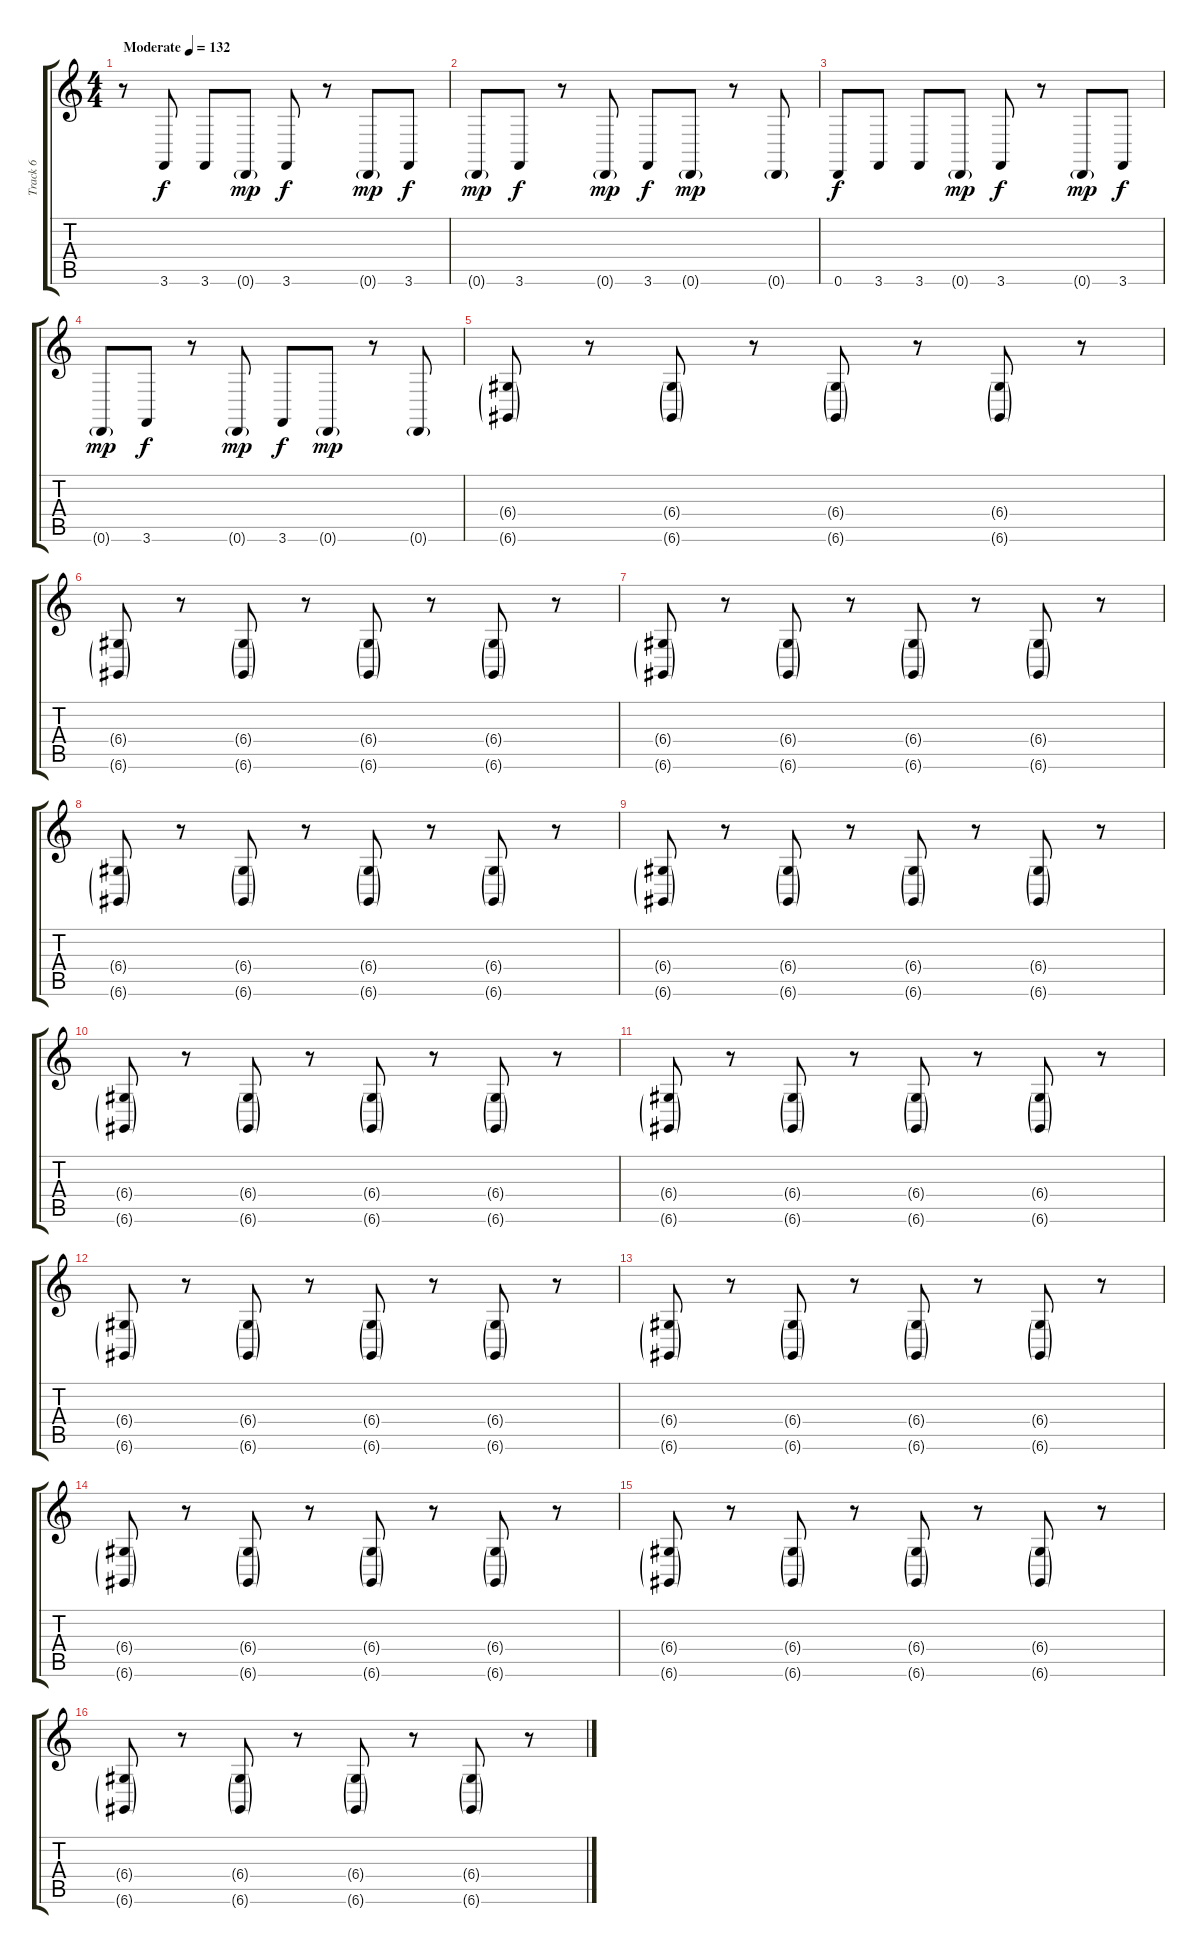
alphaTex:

\track ("Track 6" "Track 6") {instrument stringensemble1}
\staff {score tabs}
\tuning (E4 B3 G3 D3 A2 D2) {hide}
\ts (4 4)
\tempo (132 "Moderate")
\clef g2
\ks c
r.8{dy f instrument distortionguitar} 3.6.8 3.6.8 0.6{g}.8{dy mp} 3.6.8{dy f} r.8 0.6{g}.8{dy mp} 3.6.8{dy f} |
0.6{g}.8{dy mp} 3.6.8{dy f} r.8 0.6{g}.8{dy mp} 3.6.8{dy f} 0.6{g}.8{dy mp} r.8 0.6{g}.8 |
0.6.8{dy f} 3.6.8 3.6.8 0.6{g}.8{dy mp} 3.6.8{dy f} r.8 0.6{g}.8{dy mp} 3.6.8{dy f} |
0.6{g}.8{dy mp} 3.6.8{dy f} r.8 0.6{g}.8{dy mp} 3.6.8{dy f} 0.6{g}.8{dy mp} r.8 0.6{g}.8 |
(6.4{g} 6.6{g}).8{instrument stringensemble1} r.8 (6.4{g} 6.6{g}).8 r.8 (6.4{g} 6.6{g}).8 r.8 (6.4{g} 6.6{g}).8 r.8 |
(6.4{g} 6.6{g}).8 r.8 (6.4{g} 6.6{g}).8 r.8 (6.4{g} 6.6{g}).8 r.8 (6.4{g} 6.6{g}).8 r.8 |
(6.4{g} 6.6{g}).8 r.8 (6.4{g} 6.6{g}).8 r.8 (6.4{g} 6.6{g}).8 r.8 (6.4{g} 6.6{g}).8 r.8 |
(6.4{g} 6.6{g}).8 r.8 (6.4{g} 6.6{g}).8 r.8 (6.4{g} 6.6{g}).8 r.8 (6.4{g} 6.6{g}).8 r.8 |
(6.4{g} 6.6{g}).8 r.8 (6.4{g} 6.6{g}).8 r.8 (6.4{g} 6.6{g}).8 r.8 (6.4{g} 6.6{g}).8 r.8 |
(6.4{g} 6.6{g}).8 r.8 (6.4{g} 6.6{g}).8 r.8 (6.4{g} 6.6{g}).8 r.8 (6.4{g} 6.6{g}).8 r.8 |
(6.4{g} 6.6{g}).8 r.8 (6.4{g} 6.6{g}).8 r.8 (6.4{g} 6.6{g}).8 r.8 (6.4{g} 6.6{g}).8 r.8 |
(6.4{g} 6.6{g}).8 r.8 (6.4{g} 6.6{g}).8 r.8 (6.4{g} 6.6{g}).8 r.8 (6.4{g} 6.6{g}).8 r.8 |
(6.4{g} 6.6{g}).8 r.8 (6.4{g} 6.6{g}).8 r.8 (6.4{g} 6.6{g}).8 r.8 (6.4{g} 6.6{g}).8 r.8 |
(6.4{g} 6.6{g}).8 r.8 (6.4{g} 6.6{g}).8 r.8 (6.4{g} 6.6{g}).8 r.8 (6.4{g} 6.6{g}).8 r.8 |
(6.4{g} 6.6{g}).8 r.8 (6.4{g} 6.6{g}).8 r.8 (6.4{g} 6.6{g}).8 r.8 (6.4{g} 6.6{g}).8 r.8 |
(6.4{g} 6.6{g}).8 r.8 (6.4{g} 6.6{g}).8 r.8 (6.4{g} 6.6{g}).8 r.8 (6.4{g} 6.6{g}).8 r.8
